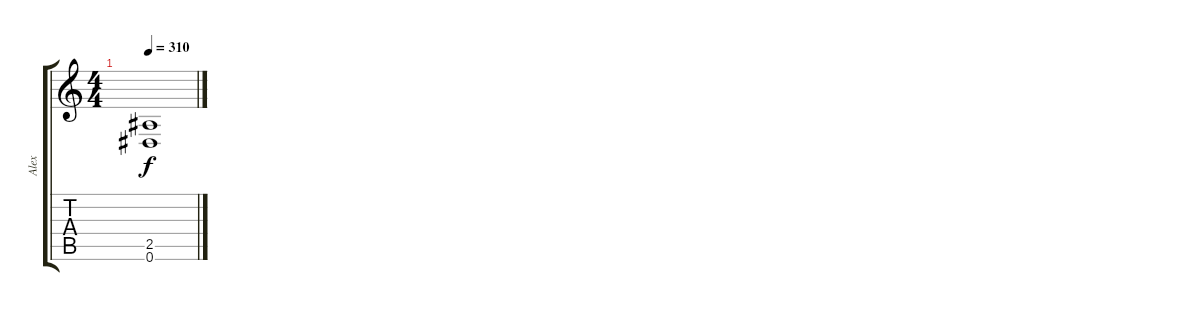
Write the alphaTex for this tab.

\track ("Alex" "Alex") {instrument overdrivenguitar}
\staff {score tabs}
\tuning (Eb4 Bb3 Gb3 Db3 Ab2 Eb2) {hide}
\ts (4 4)
\tempo 310
\clef g2
\ks c
(2.5 0.6).1{dy f}
